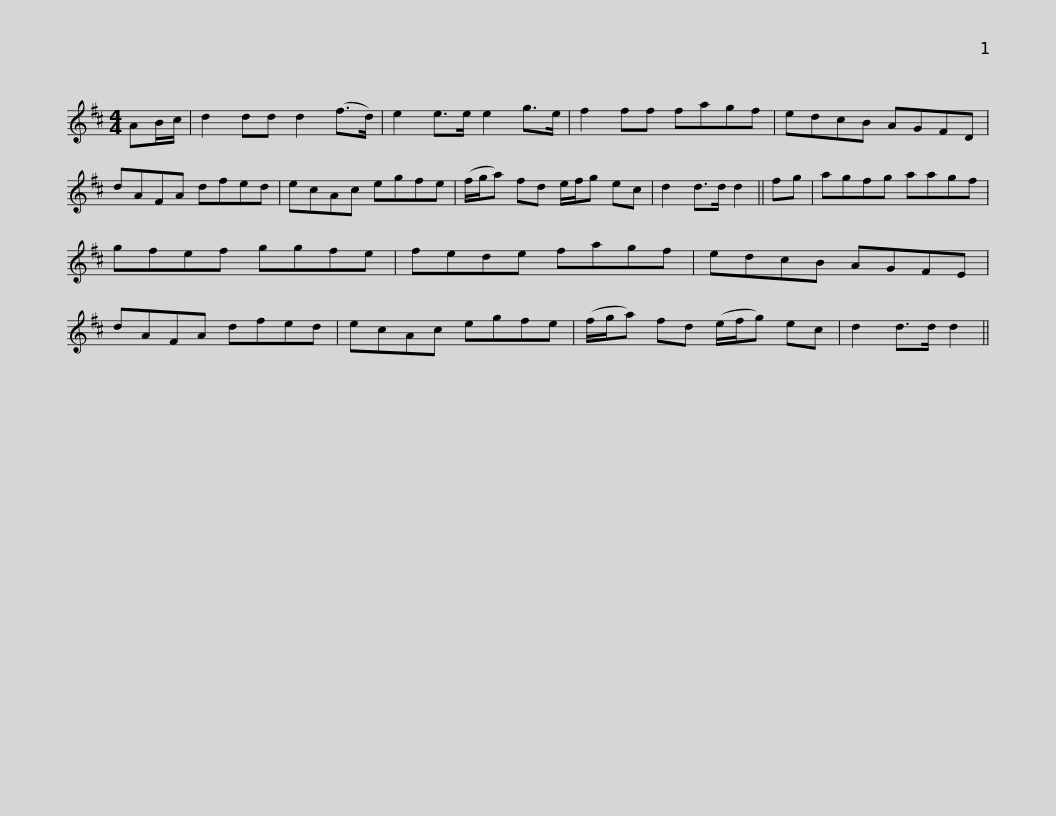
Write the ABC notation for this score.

X:1
L:1/8
M:4/4
I:linebreak $
K:D
V:1 treble
V:1
 AB/c/ | d2 dd d2 (f>d) | e2 e>e e2 g>e | f2 ff fagf | edcB AGFD | %5
 dAFA dfed |$ ecAc egfe | (f/g/a) fd e/f/g ec | d2 d>d d2 || fg | %10
 agfg aagf | gfef ggfe |$ fede fagf | edcB AGFE | dAFA dfed | %15
 ecAc egfe | (f/g/a) fd (e/f/g) ec |$ d2 d>d d2 || %18
